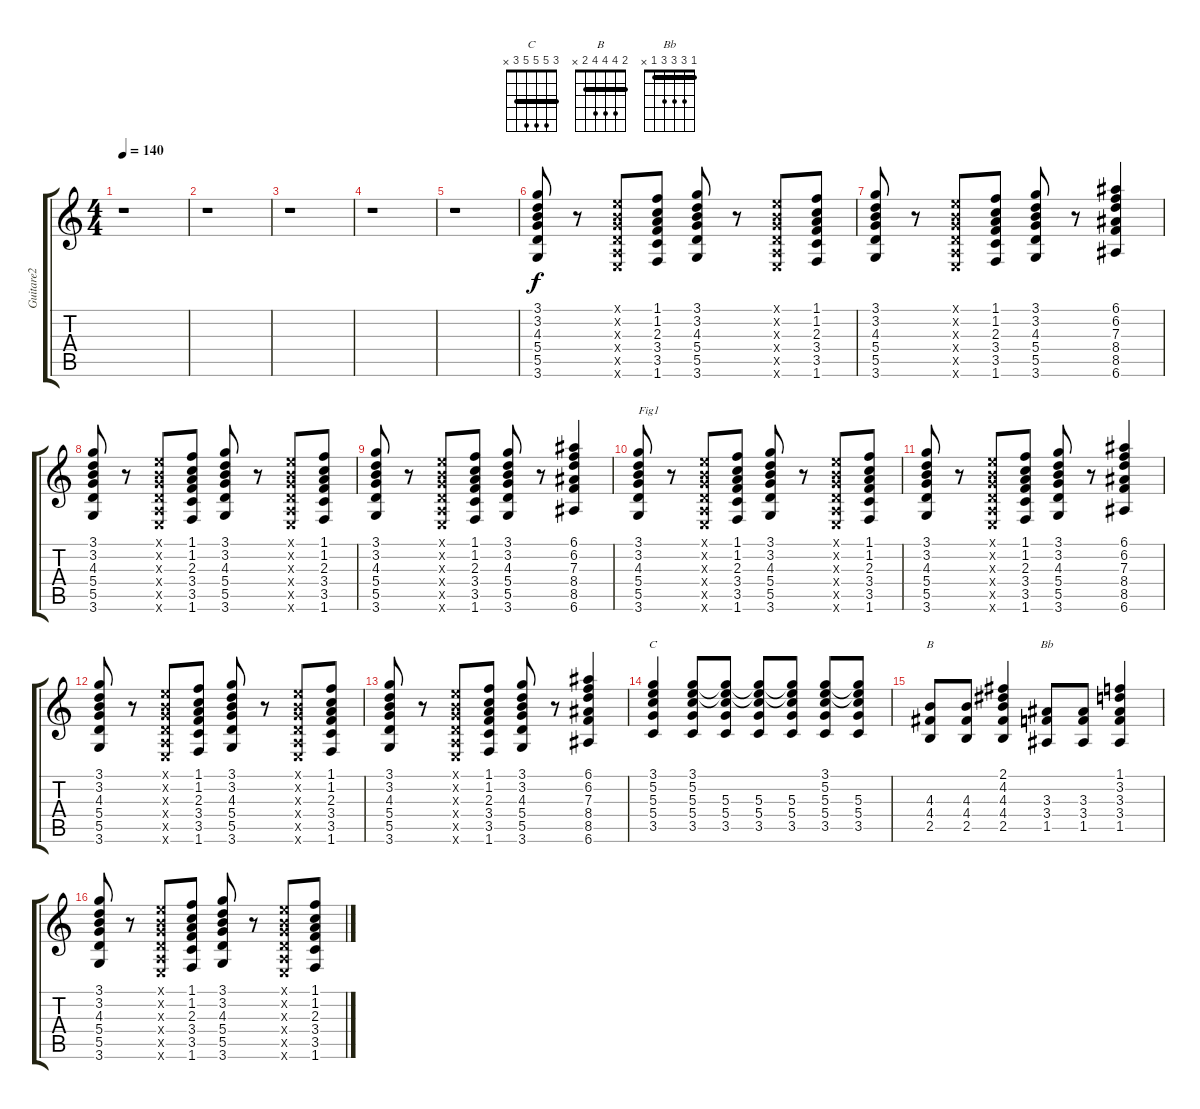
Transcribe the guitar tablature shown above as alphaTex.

\track ("Guitare2" "Guitare2") {instrument electricguitarjazz}
\staff {score tabs}
\tuning (E4 B3 G3 D3 A2 E2) {hide}
\chord ("C" 3 5 5 5 3 x) {barre 3}
\chord ("B" 2 4 4 4 2 x) {barre 2}
\chord ("Bb" 1 3 3 3 1 x) {barre 1}
\ts (4 4)
\tempo 140
\clef g2
\ks c
r.1{dy f instrument electricguitarjazz} |
r.1 |
r.1 |
r.1 |
r.1 |
(3.1 3.2 4.3 5.4 5.5 3.6).8 r.8 (0.1{x} 0.2{x} 0.3{x} 0.4{x} 0.5{x} 0.6{x}).8 (1.1 1.2 2.3 3.4 3.5 1.6).8 (3.1 3.2 4.3 5.4 5.5 3.6).8 r.8 (0.1{x} 0.2{x} 0.3{x} 0.4{x} 0.5{x} 0.6{x}).8 (1.1 1.2 2.3 3.4 3.5 1.6).8 |
(3.1 3.2 4.3 5.4 5.5 3.6).8 r.8 (0.1{x} 0.2{x} 0.3{x} 0.4{x} 0.5{x} 0.6{x}).8 (1.1 1.2 2.3 3.4 3.5 1.6).8 (3.1 3.2 4.3 5.4 5.5 3.6).8 r.8 (6.1 6.2 7.3 8.4 8.5 6.6).4 |
(3.1 3.2 4.3 5.4 5.5 3.6).8 r.8 (0.1{x} 0.2{x} 0.3{x} 0.4{x} 0.5{x} 0.6{x}).8 (1.1 1.2 2.3 3.4 3.5 1.6).8 (3.1 3.2 4.3 5.4 5.5 3.6).8 r.8 (0.1{x} 0.2{x} 0.3{x} 0.4{x} 0.5{x} 0.6{x}).8 (1.1 1.2 2.3 3.4 3.5 1.6).8 |
(3.1 3.2 4.3 5.4 5.5 3.6).8 r.8 (0.1{x} 0.2{x} 0.3{x} 0.4{x} 0.5{x} 0.6{x}).8 (1.1 1.2 2.3 3.4 3.5 1.6).8 (3.1 3.2 4.3 5.4 5.5 3.6).8 r.8 (6.1 6.2 7.3 8.4 8.5 6.6).4 |
(3.1 3.2 4.3 5.4 5.5 3.6).8{txt "Fig1"} r.8 (0.1{x} 0.2{x} 0.3{x} 0.4{x} 0.5{x} 0.6{x}).8 (1.1 1.2 2.3 3.4 3.5 1.6).8 (3.1 3.2 4.3 5.4 5.5 3.6).8 r.8 (0.1{x} 0.2{x} 0.3{x} 0.4{x} 0.5{x} 0.6{x}).8 (1.1 1.2 2.3 3.4 3.5 1.6).8 |
(3.1 3.2 4.3 5.4 5.5 3.6).8 r.8 (0.1{x} 0.2{x} 0.3{x} 0.4{x} 0.5{x} 0.6{x}).8 (1.1 1.2 2.3 3.4 3.5 1.6).8 (3.1 3.2 4.3 5.4 5.5 3.6).8 r.8 (6.1 6.2 7.3 8.4 8.5 6.6).4 |
(3.1 3.2 4.3 5.4 5.5 3.6).8 r.8 (0.1{x} 0.2{x} 0.3{x} 0.4{x} 0.5{x} 0.6{x}).8 (1.1 1.2 2.3 3.4 3.5 1.6).8 (3.1 3.2 4.3 5.4 5.5 3.6).8 r.8 (0.1{x} 0.2{x} 0.3{x} 0.4{x} 0.5{x} 0.6{x}).8 (1.1 1.2 2.3 3.4 3.5 1.6).8 |
(3.1 3.2 4.3 5.4 5.5 3.6).8 r.8 (0.1{x} 0.2{x} 0.3{x} 0.4{x} 0.5{x} 0.6{x}).8 (1.1 1.2 2.3 3.4 3.5 1.6).8 (3.1 3.2 4.3 5.4 5.5 3.6).8 r.8 (6.1 6.2 7.3 8.4 8.5 6.6).4 |
(3.1 5.2 5.3 5.4 3.5).4{ch "C"} (3.1 5.2 5.3 5.4 3.5).8 (3.1{t} 5.2{t} 5.3 5.4 3.5).8 (3.1{t} 5.2{t} 5.3 5.4 3.5).8 (3.1{t} 5.2{t} 5.3 5.4 3.5).8 (3.1 5.2 5.3 5.4 3.5).8 (3.1{t} 5.2{t} 5.3 5.4 3.5).8 |
(4.3 4.4 2.5).8{ch "B"} (4.3 4.4 2.5).8 (2.1 4.2 4.3 4.4 2.5).4 (3.3 3.4 1.5).8{ch "Bb"} (3.3 3.4 1.5).8 (1.1 3.2 3.3 3.4 1.5).4 |
(3.1 3.2 4.3 5.4 5.5 3.6).8 r.8 (0.1{x} 0.2{x} 0.3{x} 0.4{x} 0.5{x} 0.6{x}).8 (1.1 1.2 2.3 3.4 3.5 1.6).8 (3.1 3.2 4.3 5.4 5.5 3.6).8 r.8 (0.1{x} 0.2{x} 0.3{x} 0.4{x} 0.5{x} 0.6{x}).8 (1.1 1.2 2.3 3.4 3.5 1.6).8
